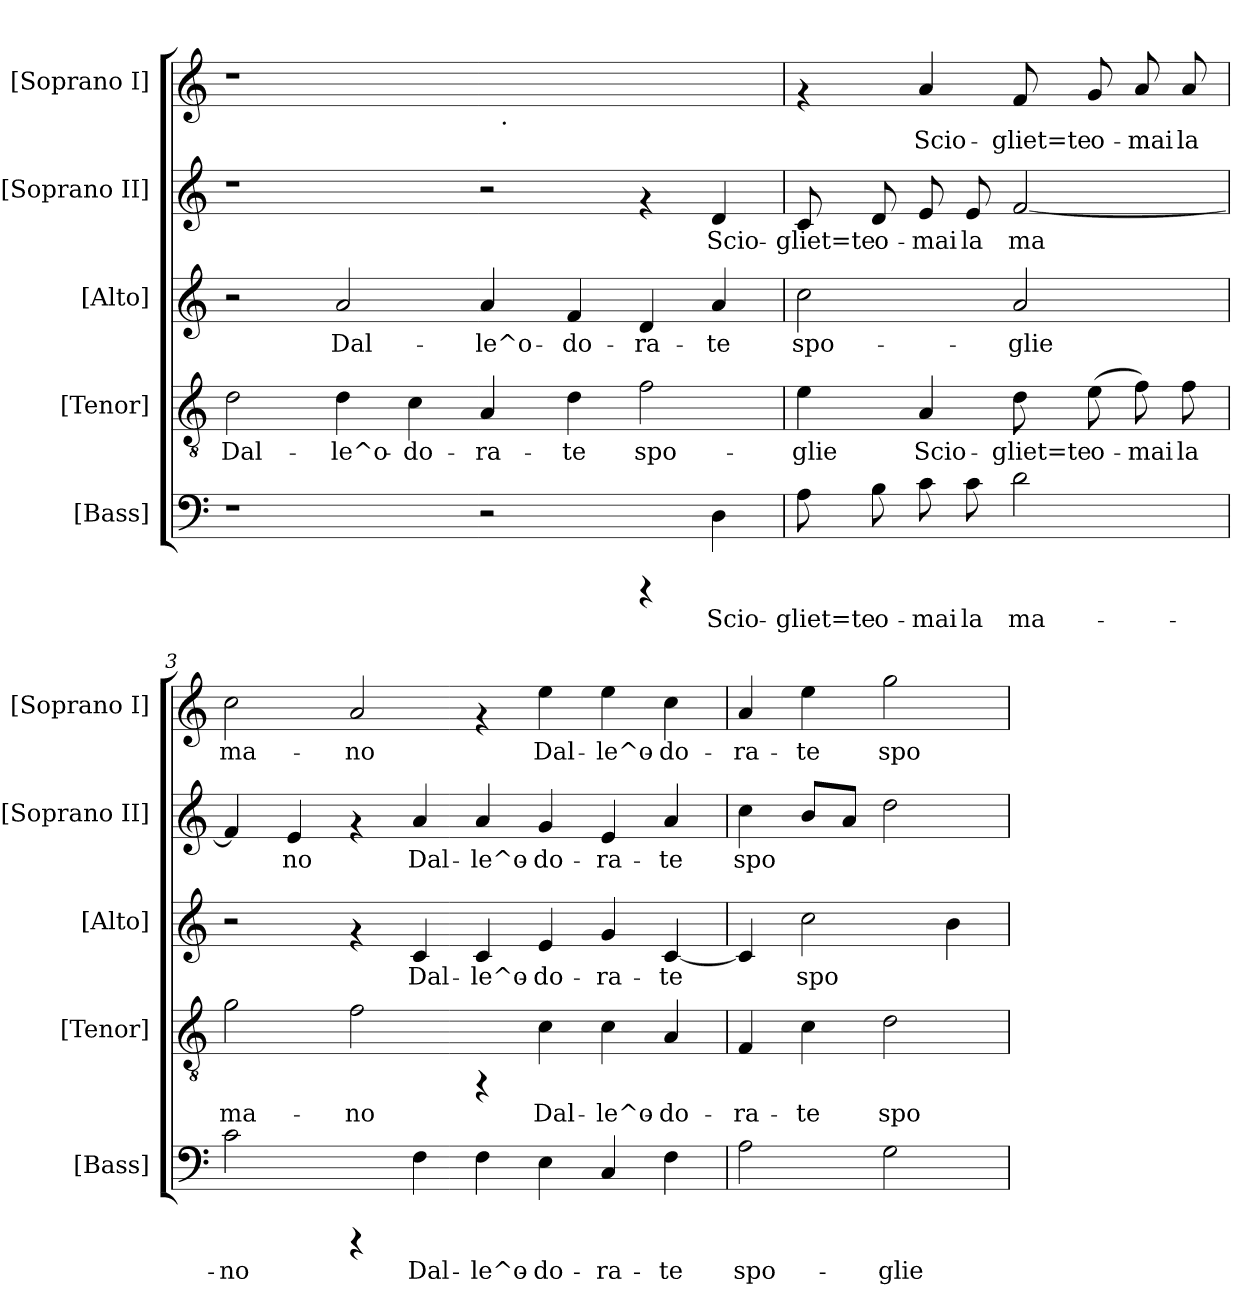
**kern	**text	**kern	**text	**kern	**text	**kern	**text	**kern	**text
*part5	*part5	*part4	*part4	*part3	*part3	*part2	*part2	*part1	*part1
*staff5	*staff5	*staff4	*staff4	*staff3	*staff3	*staff2	*staff2	*staff1	*staff1
*I"[Bass]	*	*I"[Tenor]	*	*I"[Alto]	*	*I"[Soprano II]	*	*I"[Soprano I]	*
*I'[Bass]	*	*I'[Tenor]	*	*I'[Alto]	*	*I'[Soprano II]	*	*I'[Soprano I]	*
!!LO:PB:g=z
*stria5	*	*stria5	*	*stria5	*	*stria5	*	*stria5	*
*clefF4	*	*clefGv2	*	*clefG2	*	*clefG2	*	*clefG2	*
*k[]	*	*k[]	*	*k[]	*	*k[]	*	*k[]	*
*C:	*	*C:	*	*C:	*	*C:	*	*C:	*
=1	=1	=1	=1	=1	=1	=1	=1	=1	=1
!	!	!	!LO:LY:b:cj	!	!	!	!	!	!
1r	.	2d\	Dal-	2r	.	1r	.	1r	.
!	!	!	!LO:LY:b:cj	!	!LO:LY:b:cj	!	!	!	!
.	.	4d\	-le^o-	2a/	Dal-	.	.	.	.
!	!	!	!LO:LY:b:cj	!	!	!	!	!	!
.	.	4c\	-do-	.	.	.	.	.	.
!	!	!	!LO:LY:b:cj	!	!LO:LY:b:cj	!	!	!	!
2r	.	4A/	-ra-	4a/	-le^o-	2r	.	32ryy	.
!	!	!	!	!	!	!	!	!LO:TX:b:t=.	!
.	.	.	.	.	.	.	.	32%31ryy	.
!	!	!	!LO:LY:b:cj	!	!LO:LY:b:cj	!	!	!	!
.	.	4d\	-te	4f/	-do-	.	.	.	.
!	!	!	!LO:LY:b:cj	!	!LO:LY:b:cj	!	!	!	!
4rCCC	.	2f\	spo-	4d/	-ra-	4rf	.	.	.
!	!LO:LY:b:cj	!	!	!	!LO:LY:b:cj	!	!LO:LY:b:cj	!	!
4D\	Scio-	.	.	4a/	-te	4d/	Scio-	.	.
=2	=2	=2	=2	=2	=2	=2	=2	=2	=2
!	!LO:LY:b:cj	!	!LO:LY:b:cj	!	!LO:LY:b:cj	!	!LO:LY:b:cj	!	!
8A\	-gliet=te	4e\	-glie	2cc\	spo-	8c/	-gliet=te	4rf	.
!	!LO:LY:b:cj	!	!	!	!	!	!LO:LY:b:cj	!	!
8B\	o-	.	.	.	.	8d/	o-	.	.
!	!LO:LY:b:cj	!	!LO:LY:b:cj	!	!	!	!LO:LY:b:cj	!	!LO:LY:b:cj
8c\	-mai	4A/	Scio-	.	.	8e/	-mai	4a/	Scio-
!	!LO:LY:b:cj	!	!	!	!	!	!LO:LY:b:cj	!	!
8c\	la	.	.	.	.	8e/	la	.	.
!	!LO:LY:b:cj	!	!LO:LY:b:cj	!	!LO:LY:b:cj	!	!LO:LY:b:cj	!	!LO:LY:b:cj
2d\	ma-	8d\	-gliet=te	2a/	-glie	[<2f/	ma-	8f/	-gliet=te
!	!	!	!LO:LY:b:cj	!	!	!	!	!	!LO:LY:b:cj
.	.	(<8e\	o-	.	.	.	.	8g/	o-
!	!	!	!LO:LY:b:cj	!	!	!	!	!	!LO:LY:b:cj
.	.	8f\)	-mai	.	.	.	.	8a/	-mai
!	!	!	!LO:LY:b:cj	!	!	!	!	!	!LO:LY:b:cj
.	.	8f\	la	.	.	.	.	8a/	la
!!LO:PB:g=z
=3	=3	=3	=3	=3	=3	=3	=3	=3	=3
!	!LO:LY:b:cj	!	!LO:LY:b:cj	!	!	!	!LO:LY:b:cj	!	!LO:LY:b:cj
2c\	-no	2g\	ma-	2r	.	4f/]	--	2cc\	ma-
!	!	!	!	!	!	!	!LO:LY:b:cj	!	!
.	.	.	.	.	.	4e/	-no	.	.
!	!	!	!LO:LY:b:cj	!	!	!	!	!	!LO:LY:b:cj
4rCCC	.	2f\	-no	4rf	.	4rf	.	2a/	-no
!	!LO:LY:b:cj	!	!	!	!LO:LY:b:cj	!	!LO:LY:b:cj	!	!
4F\	Dal-	.	.	4c/	Dal-	4a/	Dal-	.	.
!	!LO:LY:b:cj	!	!	!	!LO:LY:b:cj	!	!LO:LY:b:cj	!	!
4F\	-le^o-	4rFF	.	4c/	-le^o-	4a/	-le^o-	4rf	.
!	!LO:LY:b:cj	!	!LO:LY:b:cj	!	!LO:LY:b:cj	!	!LO:LY:b:cj	!	!LO:LY:b:cj
4E\	-do-	4c\	Dal-	4e/	-do-	4g/	-do-	4ee\	Dal-
!	!LO:LY:b:cj	!	!LO:LY:b:cj	!	!LO:LY:b:cj	!	!LO:LY:b:cj	!	!LO:LY:b:cj
4C/	-ra-	4c\	-le^o-	4g/	-ra-	4e/	-ra-	4ee\	-le^o-
!	!LO:LY:b:cj	!	!LO:LY:b:cj	!	!LO:LY:b:cj	!	!LO:LY:b:cj	!	!LO:LY:b:cj
4F\	-te	4A/	-do-	[<4c/	-te	4a/	-te	4cc\	-do-
=4	=4	=4	=4	=4	=4	=4	=4	=4	=4
!	!LO:LY:b:cj	!	!LO:LY:b:cj	!	!LO:LY:b:cj	!	!LO:LY:b:cj	!	!LO:LY:b:cj
2A\	spo-	4F/	-ra-	4c/]	.	4cc\	spo-	4a/	-ra-
!	!	!	!LO:LY:b:cj	!	!LO:LY:b:cj	!	!LO:LY:b:cj	!	!LO:LY:b:cj
.	.	4c\	-te	2cc\	spo-	8b/L	--	4ee\	-te
!	!	!	!	!	!	!	!LO:LY:b:cj	!	!
.	.	.	.	.	.	8a/J	--	.	.
!	!LO:LY:b:cj	!	!LO:LY:b:cj	!	!	!	!LO:LY:b:cj	!	!LO:LY:b:cj
2G\	-glie	2d\	spo-	.	.	2dd\	--	2gg\	spo-
!	!	!	!	!	!LO:LY:b:cj	!	!	!	!
.	.	.	.	4b\	--	.	.	.	.
=	=	=	=	=	=	=	=	=	=
*-	*-	*-	*-	*-	*-	*-	*-	*-	*-
